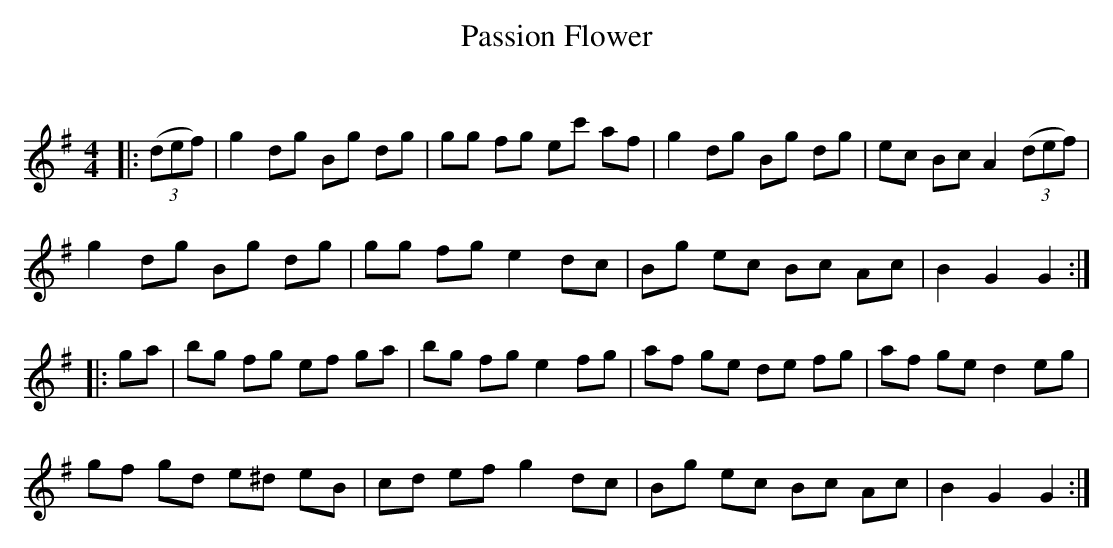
X:1
T: Passion Flower
C:
Q: 232
K:G
M:4/4
L:1/8
|:((3def) |g2 dg Bg dg|gg fg ec' af|g2 dg Bg dg|ec Bc A2 ((3def) |
g2 dg Bg dg|gg fg e2 dc|Bg ec Bc Ac|B2 G2 G2:|
|:ga|bg fg ef ga|bg fg e2 fg|af ge de fg|af ge d2 eg|
gf gd e^d eB|cd ef g2 dc|Bg ec Bc Ac|B2 G2 G2:|
